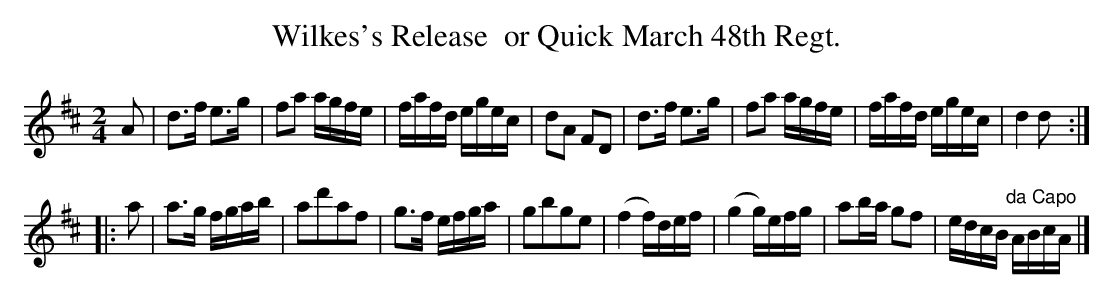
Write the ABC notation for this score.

X:1
T:Wilkes's Release  or Quick March 48th Regt.
M:2/4
K:D
A2|\
d3f e3g| f2a2 agfe| fafd egec| d2A2 F2D2|\
d3f e3g| f2a2 agfe| fafd egec| d4 d2::
a2|\
a3g fgab| a2d'2a2f2| g3f efga| g2b2g2e2|\
(f4 f)def| (g4 g)efg| a2ba g2f2| edcB "da Capo"ABcA|]
